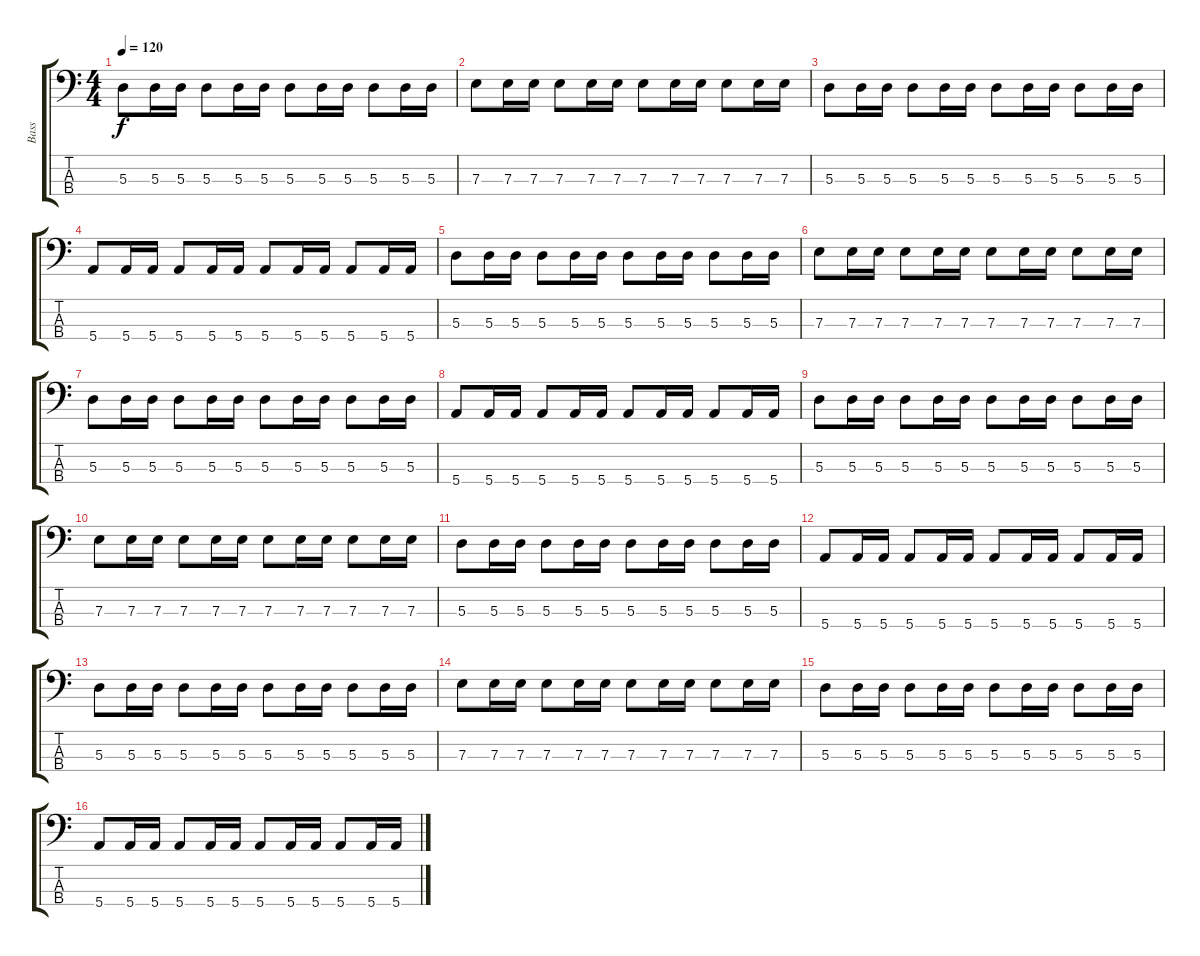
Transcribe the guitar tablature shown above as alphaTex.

\track ("Bass" "Bass") {instrument synthbass2}
\staff {score tabs}
\tuning (G2 D2 A1 E1) {hide}
\ts (4 4)
\tempo 120
\clef f4
\ks c
5.3.8{dy f} 5.3.16 5.3.16 5.3.8 5.3.16 5.3.16 5.3.8 5.3.16 5.3.16 5.3.8 5.3.16 5.3.16 |
7.3.8 7.3.16 7.3.16 7.3.8 7.3.16 7.3.16 7.3.8 7.3.16 7.3.16 7.3.8 7.3.16 7.3.16 |
5.3.8 5.3.16 5.3.16 5.3.8 5.3.16 5.3.16 5.3.8 5.3.16 5.3.16 5.3.8 5.3.16 5.3.16 |
5.4.8 5.4.16 5.4.16 5.4.8 5.4.16 5.4.16 5.4.8 5.4.16 5.4.16 5.4.8 5.4.16 5.4.16 |
5.3.8 5.3.16 5.3.16 5.3.8 5.3.16 5.3.16 5.3.8 5.3.16 5.3.16 5.3.8 5.3.16 5.3.16 |
7.3.8 7.3.16 7.3.16 7.3.8 7.3.16 7.3.16 7.3.8 7.3.16 7.3.16 7.3.8 7.3.16 7.3.16 |
5.3.8 5.3.16 5.3.16 5.3.8 5.3.16 5.3.16 5.3.8 5.3.16 5.3.16 5.3.8 5.3.16 5.3.16 |
5.4.8 5.4.16 5.4.16 5.4.8 5.4.16 5.4.16 5.4.8 5.4.16 5.4.16 5.4.8 5.4.16 5.4.16 |
5.3.8 5.3.16 5.3.16 5.3.8 5.3.16 5.3.16 5.3.8 5.3.16 5.3.16 5.3.8 5.3.16 5.3.16 |
7.3.8 7.3.16 7.3.16 7.3.8 7.3.16 7.3.16 7.3.8 7.3.16 7.3.16 7.3.8 7.3.16 7.3.16 |
5.3.8 5.3.16 5.3.16 5.3.8 5.3.16 5.3.16 5.3.8 5.3.16 5.3.16 5.3.8 5.3.16 5.3.16 |
5.4.8 5.4.16 5.4.16 5.4.8 5.4.16 5.4.16 5.4.8 5.4.16 5.4.16 5.4.8 5.4.16 5.4.16 |
5.3.8 5.3.16 5.3.16 5.3.8 5.3.16 5.3.16 5.3.8 5.3.16 5.3.16 5.3.8 5.3.16 5.3.16 |
7.3.8 7.3.16 7.3.16 7.3.8 7.3.16 7.3.16 7.3.8 7.3.16 7.3.16 7.3.8 7.3.16 7.3.16 |
5.3.8 5.3.16 5.3.16 5.3.8 5.3.16 5.3.16 5.3.8 5.3.16 5.3.16 5.3.8 5.3.16 5.3.16 |
5.4.8 5.4.16 5.4.16 5.4.8 5.4.16 5.4.16 5.4.8 5.4.16 5.4.16 5.4.8 5.4.16 5.4.16
